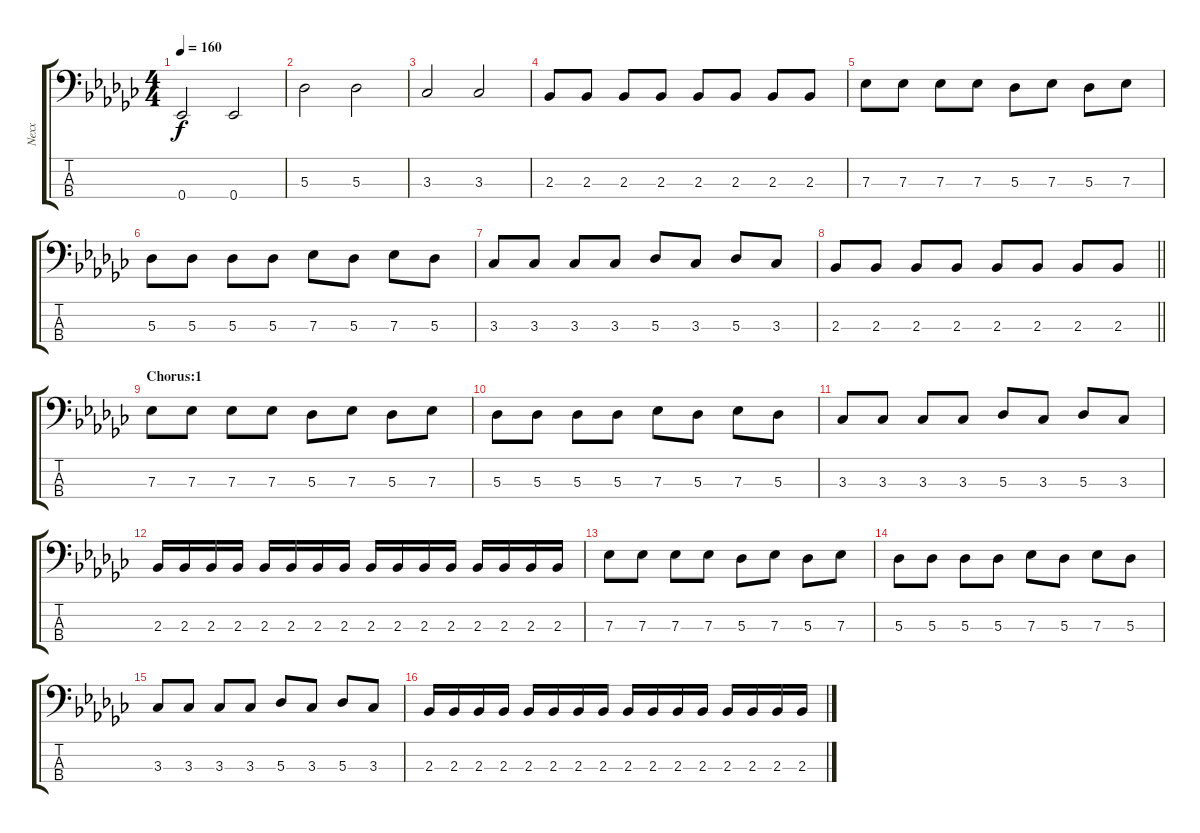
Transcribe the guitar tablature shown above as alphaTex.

\track ("Nexx" "Nexx") {instrument electricbasspick}
\staff {score tabs}
\tuning (Gb2 Db2 Ab1 Eb1) {hide}
\ts (4 4)
\tempo 160
\clef f4
\ks ebminor
0.4.2{dy f} 0.4.2 |
5.3.2 5.3.2 |
3.3.2 3.3.2 |
2.3.8 2.3.8 2.3.8 2.3.8 2.3.8 2.3.8 2.3.8 2.3.8 |
7.3.8 7.3.8 7.3.8 7.3.8 5.3.8 7.3.8 5.3.8 7.3.8 |
5.3.8 5.3.8 5.3.8 5.3.8 7.3.8 5.3.8 7.3.8 5.3.8 |
3.3.8 3.3.8 3.3.8 3.3.8 5.3.8 3.3.8 5.3.8 3.3.8 |
\barLineRight lightlight
2.3.8 2.3.8 2.3.8 2.3.8 2.3.8 2.3.8 2.3.8 2.3.8 |
\section ("" "Chorus:1")
7.3.8 7.3.8 7.3.8 7.3.8 5.3.8 7.3.8 5.3.8 7.3.8 |
5.3.8 5.3.8 5.3.8 5.3.8 7.3.8 5.3.8 7.3.8 5.3.8 |
3.3.8 3.3.8 3.3.8 3.3.8 5.3.8 3.3.8 5.3.8 3.3.8 |
2.3.16 2.3.16 2.3.16 2.3.16 2.3.16 2.3.16 2.3.16 2.3.16 2.3.16 2.3.16 2.3.16 2.3.16 2.3.16 2.3.16 2.3.16 2.3.16 |
7.3.8 7.3.8 7.3.8 7.3.8 5.3.8 7.3.8 5.3.8 7.3.8 |
5.3.8 5.3.8 5.3.8 5.3.8 7.3.8 5.3.8 7.3.8 5.3.8 |
3.3.8 3.3.8 3.3.8 3.3.8 5.3.8 3.3.8 5.3.8 3.3.8 |
2.3.16 2.3.16 2.3.16 2.3.16 2.3.16 2.3.16 2.3.16 2.3.16 2.3.16 2.3.16 2.3.16 2.3.16 2.3.16 2.3.16 2.3.16 2.3.16
